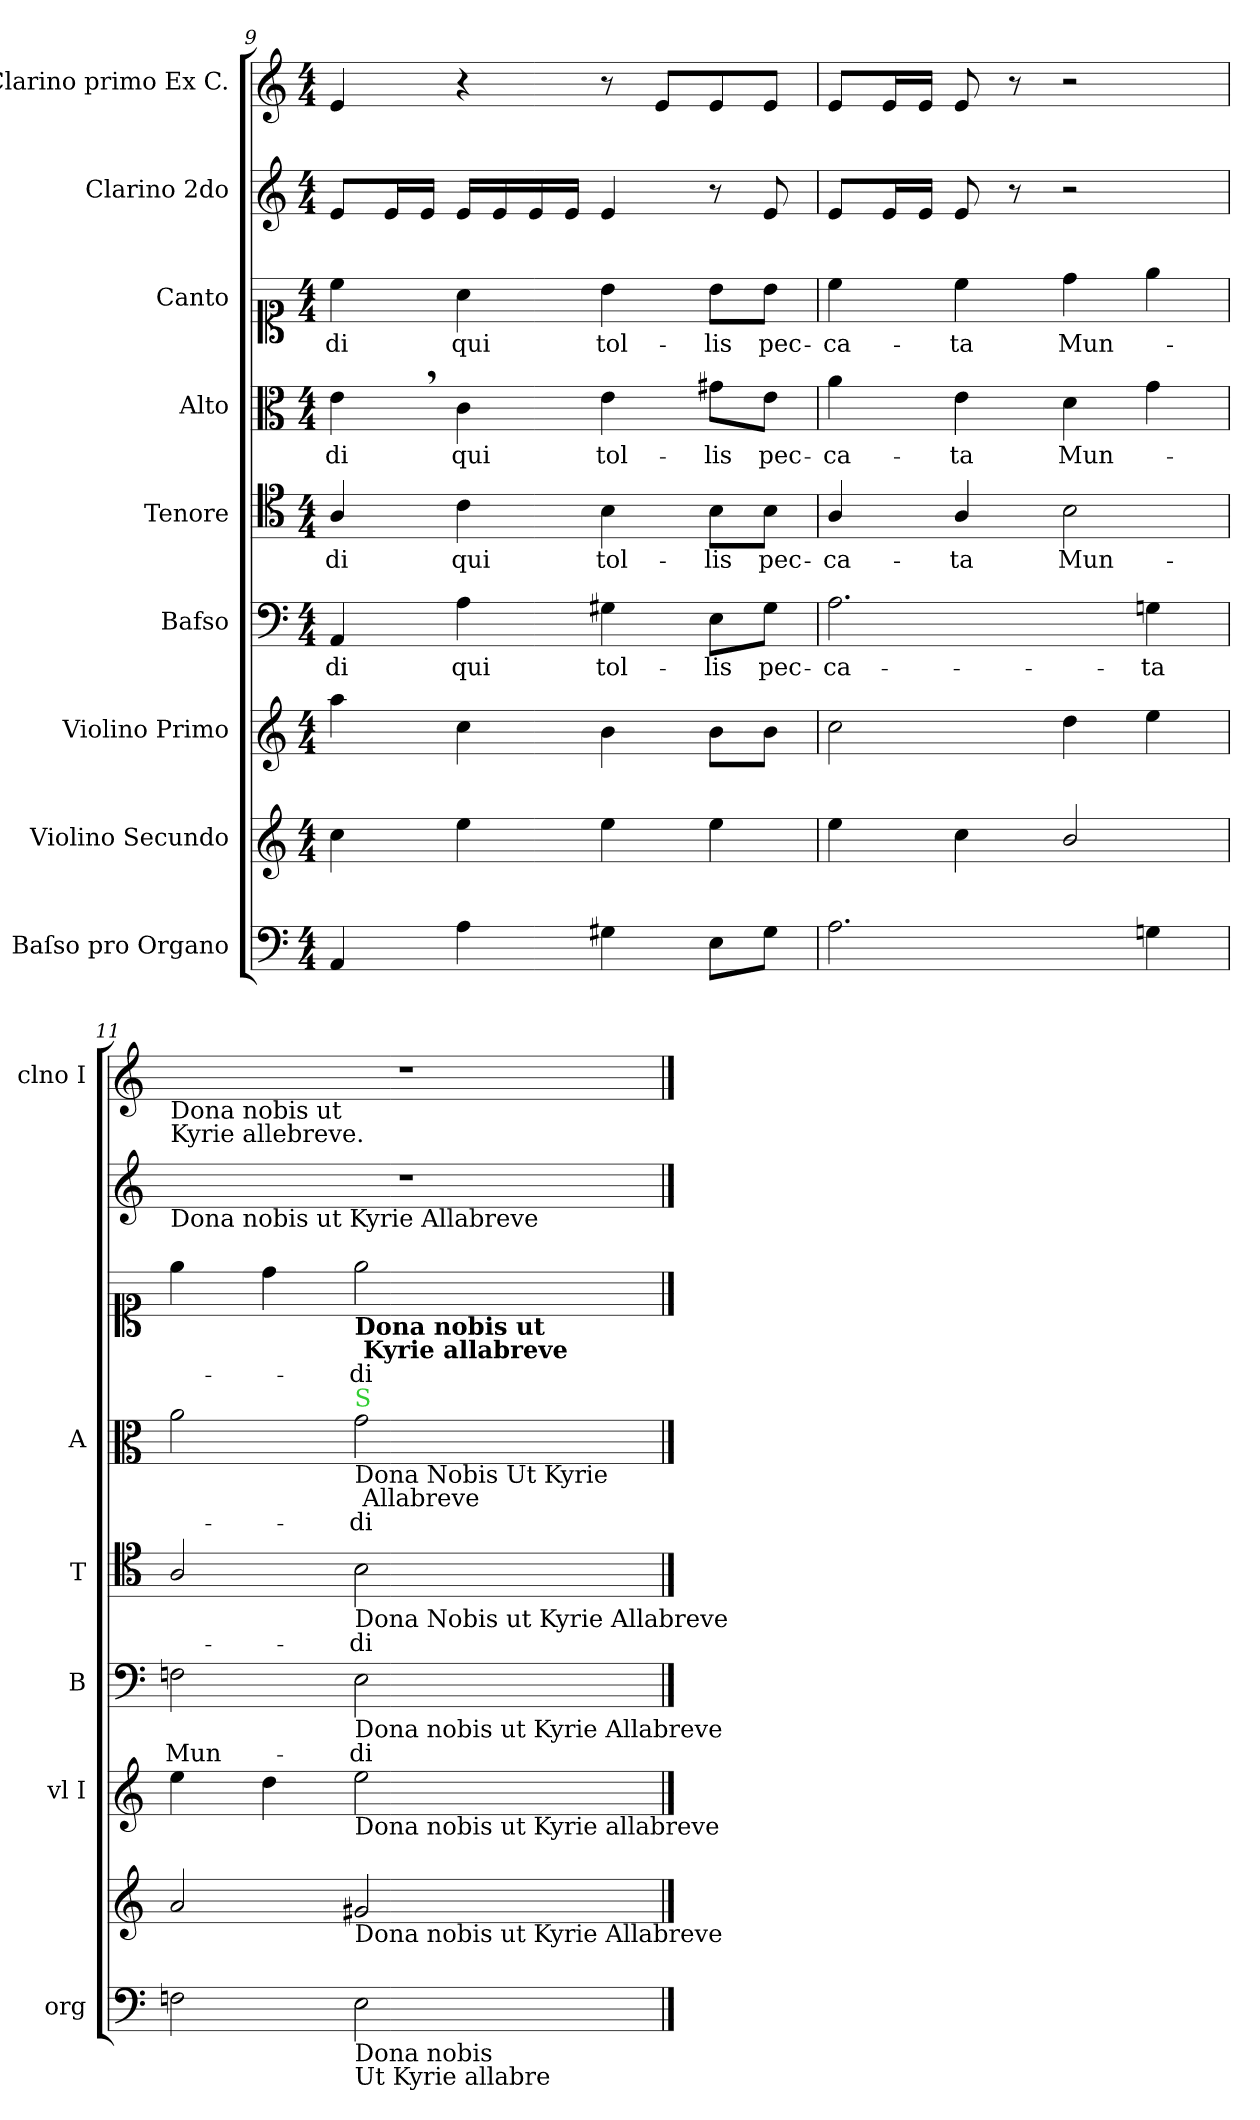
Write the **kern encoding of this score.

**kern	**kern	**kern	**kern	**text	**kern	**text	**kern	**text	**kern	**text	**kern	**kern
*part9	*part8	*part7	*part6	*part6	*part5	*part5	*part4	*part4	*part3	*part3	*part2	*part1
*staff9	*staff8	*staff7	*staff6	*staff6	*staff5	*staff5	*staff4	*staff4	*staff3	*staff3	*staff2	*staff1
*I"Baſso pro Organo	*I"Violino Secundo	*I"Violino Primo	*I"Bafso	*	*I"Tenore	*	*I"Alto	*	*I"Canto	*	*I"Clarino 2do	*I"Clarino primo Ex C.
*I'org	*	*I'vl I	*I'B	*	*I'T	*	*I'A	*	*	*	*	*I'clno I
*clefF4	*clefG2	*clefG2	*clefF4	*	*clefC4	*	*clefC3	*	*clefC1	*	*clefG2	*clefG2
*k[]	*k[]	*k[]	*k[]	*	*k[]	*	*k[]	*	*k[]	*	*k[]	*k[]
*M4/4	*M4/4	*M4/4	*M4/4	*	*M4/4	*	*M4/4	*	*M4/4	*	*M4/4	*M4/4
=9	=9	=9	=9	=9	=9	=9	=9	=9	=9	=9	=9	=9
4AA/	4cc\	4aa\	4AA/	-di	4A/	-di	4e,<\	-di	4cc\	-di	8e/L	4e/
.	.	.	.	.	.	.	.	.	.	.	16e/L	.
.	.	.	.	.	.	.	.	.	.	.	16e/JJ	.
4A\	4ee\	4cc\	4A\	qui	4c\	qui	4c\	qui	4a\	qui	16e/LL	4r
.	.	.	.	.	.	.	.	.	.	.	16e/	.
.	.	.	.	.	.	.	.	.	.	.	16e/	.
.	.	.	.	.	.	.	.	.	.	.	16e/JJ	.
4G#X\	4ee\	4b\	4G#X\	tol-	4B\	tol-	4e\	tol-	4b\	tol-	4e/	8r
.	.	.	.	.	.	.	.	.	.	.	.	8e/L
8E\L	4ee\	8b\L	8E\L	-lis	8B\L	-lis	8g#X\L	-lis	8b\L	-lis	8r	8e/
8G#\J	.	8b\J	8G#\J	pec-	8B\J	pec-	8e\J	pec-	8b\J	pec-	8e/	8e/J
=10	=10	=10	=10	=10	=10	=10	=10	=10	=10	=10	=10	=10
2.A\	4ee\	2cc\	2.A\	-ca-	4A/	-ca-	4a\	-ca-	4cc\	-ca-	8e/L	8e/L
.	.	.	.	.	.	.	.	.	.	.	16e/L	16e/L
.	.	.	.	.	.	.	.	.	.	.	16e/JJ	16e/JJ
.	4cc\	.	.	.	4A/	-ta	4e\	-ta	4cc\	-ta	8e/	8e/
.	.	.	.	.	.	.	.	.	.	.	8r	8r
.	2b/	4dd\	.	.	2B\	Mun-	4d\	Mun-	4dd\	Mun-	2r	2r
4Gn\	.	4ee\	4Gn\	-ta	.	.	4g\	.	4ee\	.	.	.
=11	=11	=11	=11	=11	=11	=11	=11	=11	=11	=11	=11	=11
!	!	!	!	!	!	!	!	!	!	!	!	!LO:TX:b:t=Dona nobis ut \nKyrie allebreve.
!	!	!	!	!	!	!	!	!	!	!	!LO:TX:b:t=Dona nobis ut Kyrie Allabreve	!
2Fn\	2a/	4ee\	2Fn\	Mun-	2A/	.	2a\	.	4ee\	.	1r	1r
.	.	4dd\	.	.	.	.	.	.	4dd\	.	.	.
!	!	!	!	!	!	!	!	!	!LO:TX:b:B:t=Dona nobis ut\n Kyrie allabreve	!	!	!
!	!	!	!	!	!	!	!LO:TX:a:color=limegreen:t=S	!	!	!	!	!
!	!	!	!	!	!	!	!LO:TX:b:t=Dona Nobis Ut Kyrie\n Allabreve	!	!	!	!	!
!	!	!	!	!	!LO:TX:b:t=Dona Nobis ut Kyrie Allabreve	!	!	!	!	!	!	!
!	!	!	!LO:TX:b:t=Dona nobis ut Kyrie Allabreve	!	!	!	!	!	!	!	!	!
!	!	!LO:TX:b:t=Dona nobis ut Kyrie allabreve	!	!	!	!	!	!	!	!	!	!
!	!LO:TX:b:t=Dona nobis ut Kyrie Allabreve	!	!	!	!	!	!	!	!	!	!	!
!LO:TX:b:t=Dona nobis\nUt Kyrie allabre	!	!	!	!	!	!	!	!	!	!	!	!
2E\	2g#X/	2ee\	2E\	-di	2B\	-di	2g\	-di	2ee\	-di	.	.
==	==	==	==	==	==	==	==	==	==	==	==	==
*-	*-	*-	*-	*-	*-	*-	*-	*-	*-	*-	*-	*-
